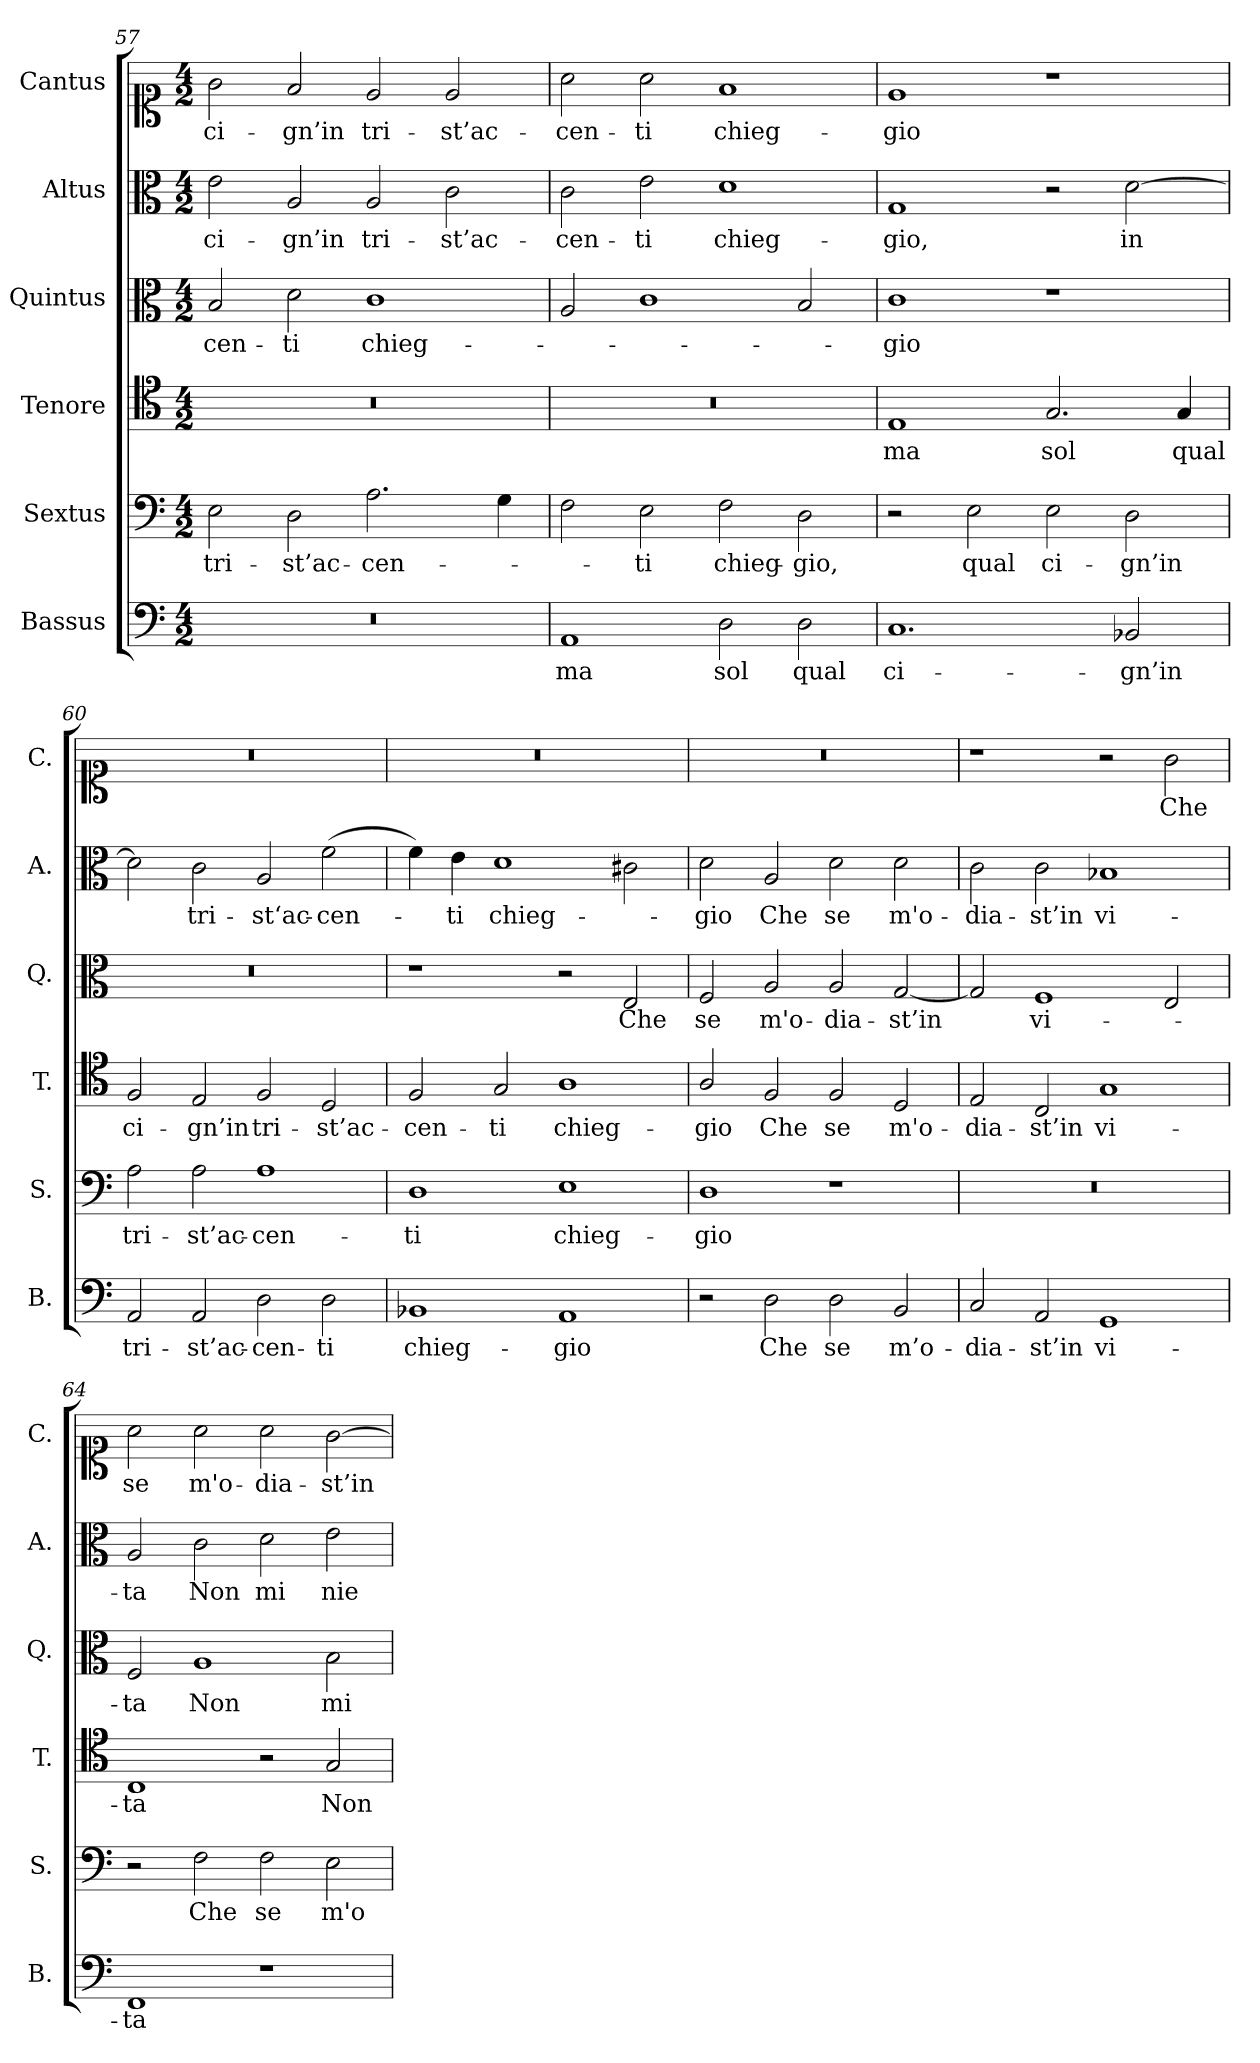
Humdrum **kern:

**kern	**text	**kern	**text	**kern	**text	**kern	**text	**kern	**text	**kern	**text
*part6	*part6	*part5	*part5	*part4	*part4	*part3	*part3	*part2	*part2	*part1	*part1
*staff6	*staff6	*staff5	*staff5	*staff4	*staff4	*staff3	*staff3	*staff2	*staff2	*staff1	*staff1
*I"Bassus	*	*I"Sextus	*	*I"Tenore	*	*I"Quintus	*	*I"Altus	*	*I"Cantus	*
*I'B.	*	*I'S.	*	*I'T.	*	*I'Q.	*	*I'A.	*	*I'C.	*
*clefF4	*	*clefF4	*	*clefC4	*	*clefC3	*	*clefC3	*	*clefC1	*
*k[]	*	*k[]	*	*k[]	*	*k[]	*	*k[]	*	*k[]	*
*M4/2	*	*M4/2	*	*M4/2	*	*M4/2	*	*M4/2	*	*M4/2	*
=57	=57	=57	=57	=57	=57	=57	=57	=57	=57	=57	=57
0r	.	2E\	tri-	0r	.	2B/	-cen-	2e\	ci-	2g\	ci-
.	.	2D\	-st’ac-	.	.	2d\	-ti	2A/	-gn’in	2f/	-gn’in
.	.	2.A\	-cen-	.	.	1c	chieg-	2A/	tri-	2e/	tri-
.	.	.	.	.	.	.	.	2c\	-st’ac-	2e/	-st’ac-
.	.	4G\	.	.	.	.	.	.	.	.	.
!!LO:LB:g=z
=58	=58	=58	=58	=58	=58	=58	=58	=58	=58	=58	=58
1AA	ma	2F\	.	0r	.	2A/	.	2c\	-cen-	2a\	-cen-
.	.	2E\	-ti	.	.	1c	.	2e\	-ti	2a\	-ti
2D\	sol	2F\	chieg-	.	.	.	.	1d	chieg-	1f	chieg-
2D\	qual	2D\	-gio,	.	.	2B/	.	.	.	.	.
=59	=59	=59	=59	=59	=59	=59	=59	=59	=59	=59	=59
1.C	ci-	2r	.	1E	ma	1c	-gio	1G	-gio,	1e	-gio
.	.	2E\	qual	.	.	.	.	.	.	.	.
.	.	2E\	ci-	2.G/	sol	1r	.	2r	.	1r	.
2BB-X/	-gn’in	2D\	-gn’in	.	.	.	.	[2d\	in	.	.
.	.	.	.	4G/	qual	.	.	.	.	.	.
=60	=60	=60	=60	=60	=60	=60	=60	=60	=60	=60	=60
2AA/	tri-	2A\	tri-	2F/	ci-	0r	.	2d\]	.	0r	.
2AA/	-st’ac-	2A\	-st’ac-	2E/	-gn’in	.	.	2c\	tri-	.	.
2D\	-cen-	1A	-cen-	2F/	tri-	.	.	2A/	-st‘ac-	.	.
2D\	-ti	.	.	2D/	-st’ac-	.	.	(>2f\	-cen-	.	.
=61	=61	=61	=61	=61	=61	=61	=61	=61	=61	=61	=61
1BB-X	chieg-	1D	-ti	2F/	-cen-	1r	.	4f\)	.	0r	.
.	.	.	.	.	.	.	.	4e\	-ti	.	.
.	.	.	.	2G/	-ti	.	.	1d	chieg-	.	.
1AA	-gio	1E	chieg-	1A	chieg-	2r	.	.	.	.	.
.	.	.	.	.	.	2E/	Che	2c#X\	.	.	.
!!LO:PB:g=z
=62	=62	=62	=62	=62	=62	=62	=62	=62	=62	=62	=62
2r	.	1D	-gio	2A/	-gio	2F/	se	2d\	-gio	0r	.
2D\	Che	.	.	2F/	Che	2A/	m'o-	2A/	Che	.	.
2D\	se	1r	.	2F/	se	2A/	-dia-	2d\	se	.	.
2BB/	m’o-	.	.	2D/	m'o-	[2G/	-st’in	2d\	m'o-	.	.
=63	=63	=63	=63	=63	=63	=63	=63	=63	=63	=63	=63
2C/	-dia-	0r	.	2E/	-dia-	2G/]	.	2c\	-dia-	1r	.
2AA/	-st’in	.	.	2C/	-st’in	1F	vi-	2c\	-st’in	.	.
1GG	vi-	.	.	1G	vi-	.	.	1B-X	vi-	2r	.
.	.	.	.	.	.	2E/	.	.	.	2g\	Che
=64	=64	=64	=64	=64	=64	=64	=64	=64	=64	=64	=64
1FF	-ta	2r	.	1C	-ta	2F/	-ta	2A/	-ta	2a\	se
.	.	2F\	Che	.	.	1A	Non	2c\	Non	2a\	m'o-
1r	.	2F\	se	2r	.	.	.	2d\	mi	2a\	-dia-
.	.	2E\	m'o-	2G/	Non	2B\	mi	2e\	nie-	[2g\	-st’in
=	=	=	=	=	=	=	=	=	=	=	=
*-	*-	*-	*-	*-	*-	*-	*-	*-	*-	*-	*-
